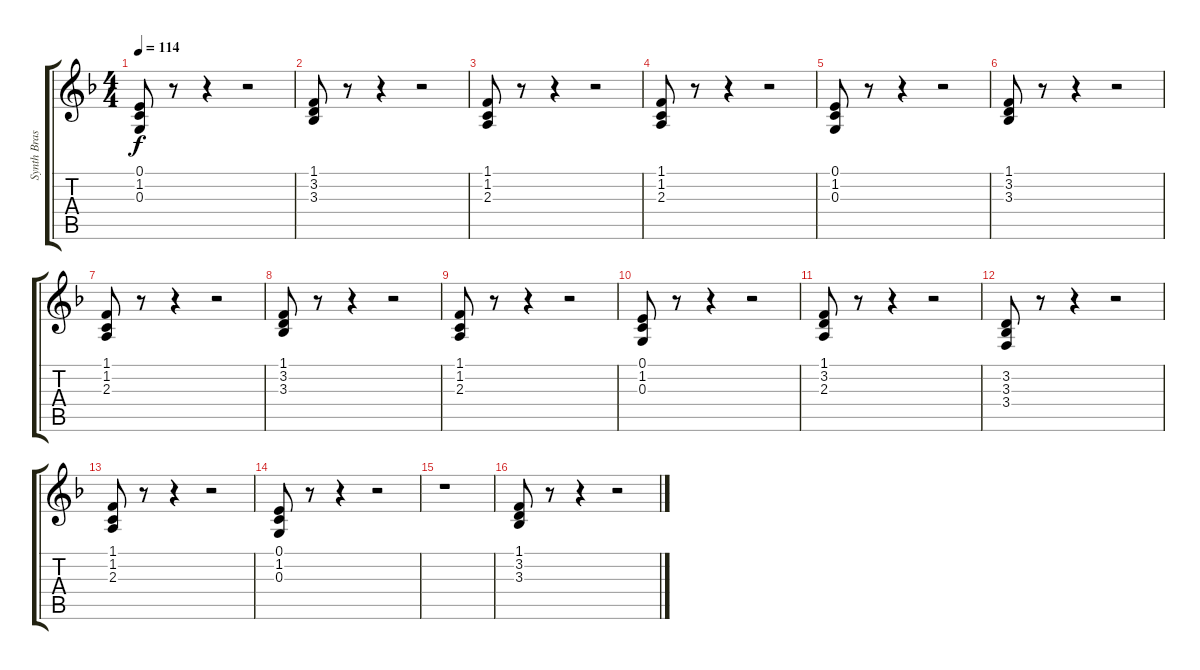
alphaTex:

\track ("Synth Brass" "Synth Bras") {instrument brasssection}
\staff {score tabs}
\tuning (E4 B3 G3 D3 A2 E2) {hide}
\ts (4 4)
\tempo 114
\clef g2
\ks f
(0.1 1.2 0.3).8{dy f} r.8 r.4 r.2 |
(1.1 3.2 3.3).8 r.8 r.4 r.2 |
(1.1 1.2 2.3).8 r.8 r.4 r.2 |
(1.1 1.2 2.3).8 r.8 r.4 r.2 |
(0.1 1.2 0.3).8 r.8 r.4 r.2 |
(1.1 3.2 3.3).8 r.8 r.4 r.2 |
(1.1 1.2 2.3).8 r.8 r.4 r.2 |
(1.1 3.2 3.3).8 r.8 r.4 r.2 |
(1.1 1.2 2.3).8 r.8 r.4 r.2 |
(0.1 1.2 0.3).8 r.8 r.4 r.2 |
(1.1 3.2 2.3).8 r.8 r.4 r.2 |
(3.2 3.3 3.4).8 r.8 r.4 r.2 |
(1.1 1.2 2.3).8 r.8 r.4 r.2 |
(0.1 1.2 0.3).8 r.8 r.4 r.2 |
r.1 |
(1.1 3.2 3.3).8 r.8 r.4 r.2
